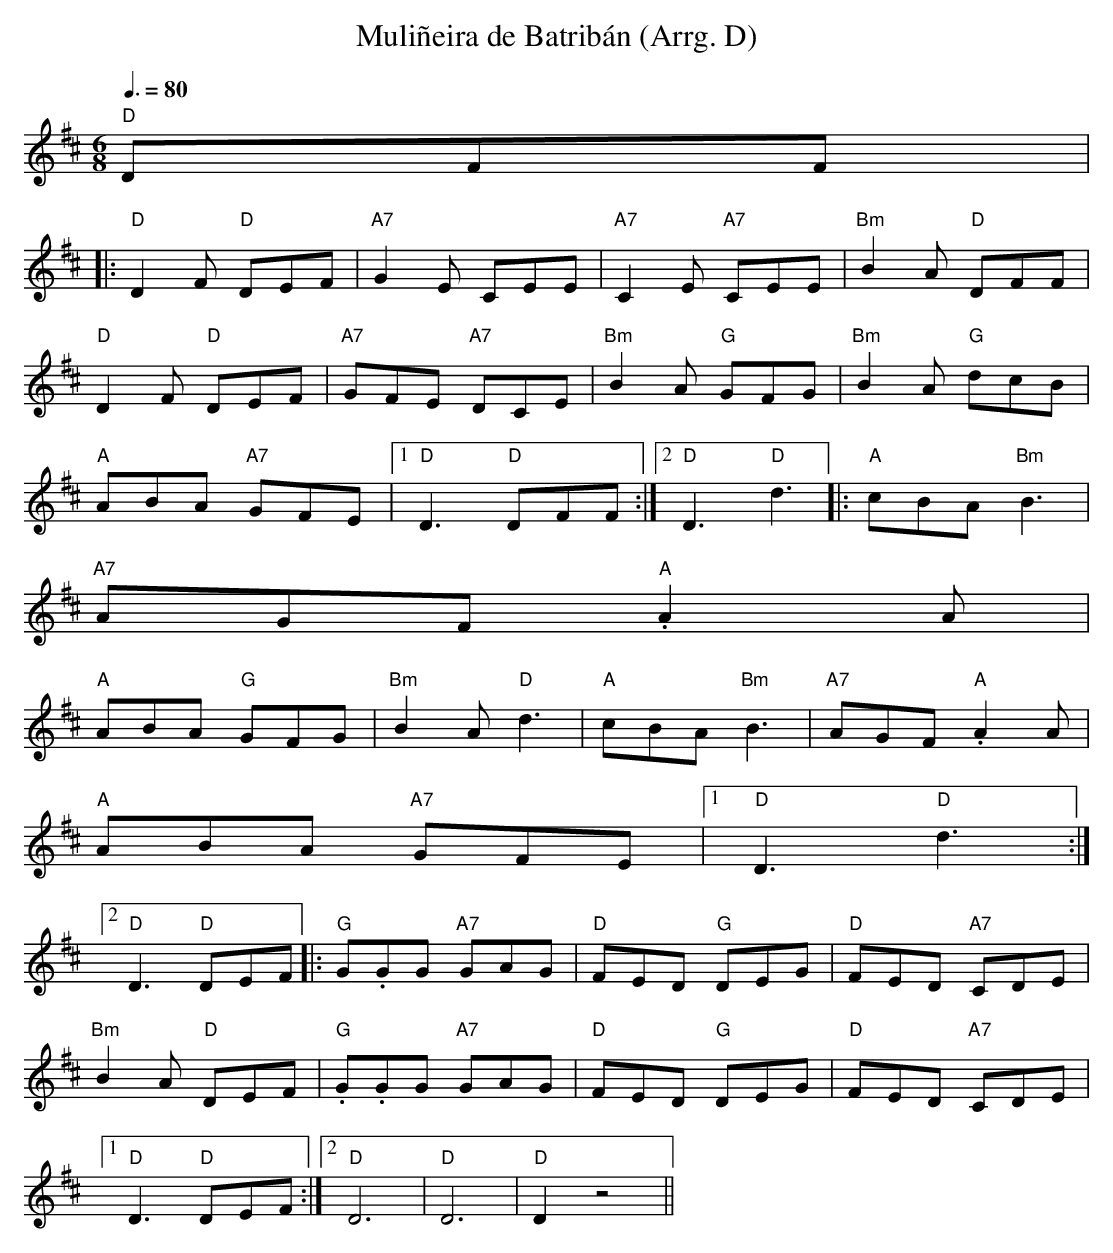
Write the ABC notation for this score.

X:1
T:Muliñeira de Batribán (Arrg. D)
M:6/8
L:1/8
Q:3/8=80
K:D
"D"DFF|
|:"D"D2 F "D"DEF|"A7"G2 E CEE|"A7"C2 E "A7"CEE|"Bm"B2 A "D"DFF|
"D"D2 F "D"DEF|"A7"GFE "A7"DCE|"Bm"B2 A "G"GFG|"Bm"B2 A "G"dcB|
"A"ABA "A7"GFE|[1 "D"D3 "D"DFF:|[2 "D"D3 "D"d3||:"A"cBA "Bm"B3|
"A7"AGF "A".A2 A|
"A"ABA "G"GFG|"Bm"B2 A "D"d3|"A"cBA "Bm"B3|"A7"AGF "A".A2 A|
"A"ABA "A7"GFE|[1 "D"D3 "D"d3:|
[2 "D"D3 "D"DEF||:"G"G.GG "A7"GAG|"D"FED "G"DEG|"D"FED "A7"CDE|
"Bm"B2 A "D"DEF|"G".G.GG "A7"GAG|"D"FED "G"DEG|"D"FED "A7"CDE|
[1 "D"D3 "D"DEF:|[2 "D"D6|"D"D6|"D"D2 z4||
